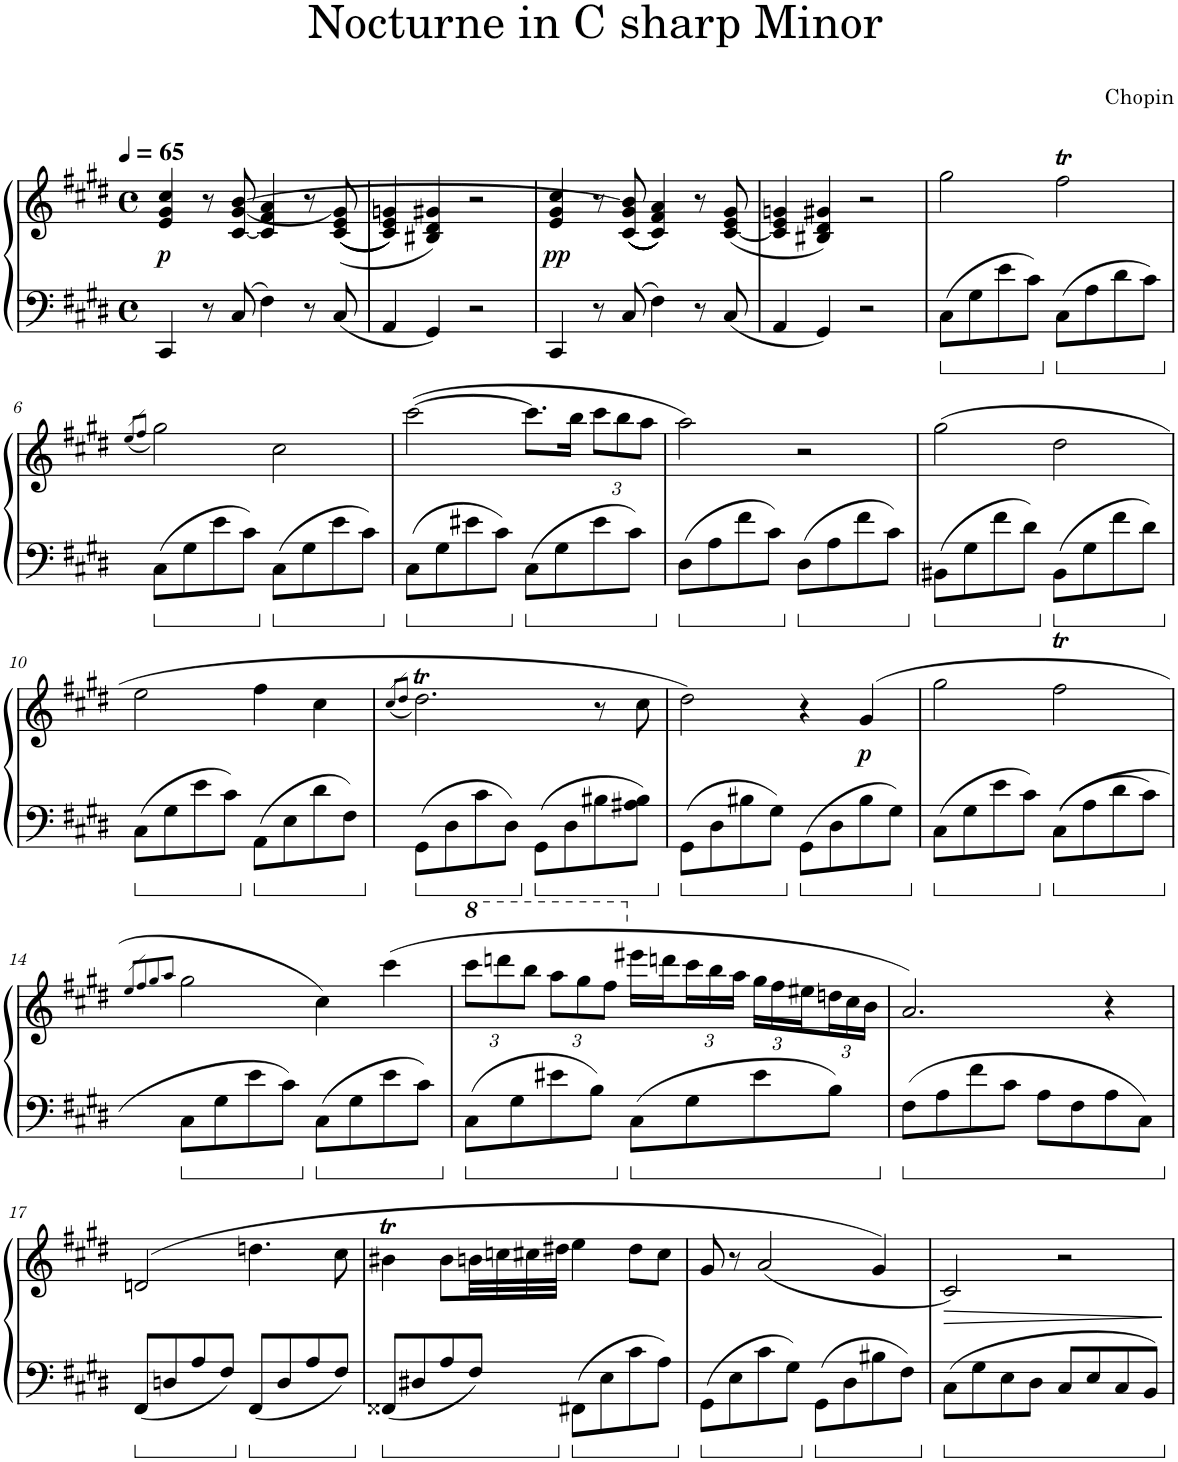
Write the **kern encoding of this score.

**kern	**kern	**dynam
*part1	*part1	*part1
*staff2	*staff1	*staff1/2
*I"Piano	*	*
*I'Pno.	*	*
*clefF4	*clefG2	*
*k[f#c#g#d#]	*k[f#c#g#d#]	*
*M4/4	*M4/4	*
*met(c)	*met(c)	*
*MM65	*MM65	*
=1	=1	=1
!	!	!LO:DY:b
4CC#/	4e/ 4g#/ 4cc#/	p
8r	8r	.
8C#/	[8c#/ [8g#/ [8b/	.
4F#\	4c#/] 4f#/ 4a/	.
8r	8r	.
8C#/	((((8c#/ 8e/ 8g#/]	.
=2	=2	=2
4AA/	4c#/ 4e/ 4gn/)))	.
4GG#/	4B#X/ 4d#/ 4g#X/)	.
2r	2r	.
=3	=3	=3
!	!	!LO:DY:b
4CC#/	4e/ 4g#/ 4cc#/	pp
8r	8r	.
8C#/	((((((8c#/ 8g#/ 8b/]	.
4F#\	4c#/ 4f#/ 4a/))))))	.
8r	8r	.
8C#/	([8c#/ 8e/ 8g#/	.
=4	=4	=4
4AA/	4c#/] 4e/ 4gn/	.
4GG#/	4B#X/ 4d#/ 4g#X/)	.
2r	2r	.
=5	=5	=5
8C#\L	2gg#\	.
8G#\	.	.
8e\	.	.
8c#\J	.	.
8C#\L	2ff#T\	.
8A\	.	.
8d#\	.	.
8c#\J	.	.
!!LO:LB:g=z
=6	=6	=6
.	(8qee/L	.
.	8qff#/J	.
8C#\L	2gg#\)	.
8G#\	.	.
8e\	.	.
8c#\J	.	.
8C#\L	2cc#\	.
8G#\	.	.
8e\	.	.
8c#\J	.	.
=7	=7	=7
8C#\L	([2ccc#\	.
8G#\	.	.
8e#X\	.	.
8c#\J	.	.
8C#\L	8.ccc#\L]	.
8G#\	.	.
.	16bb\Jk	.
*	*Xbrackettup	*
8e#\	12ccc#\L	.
.	12bb\	.
8c#\J	.	.
.	12aa\J	.
=8	=8	=8
8D#\L	2aa\)	.
8A\	.	.
8f#\	.	.
8c#\J	.	.
8D#\L	2r	.
8A\	.	.
8f#\	.	.
8c#\J	.	.
=9	=9	=9
8BB#X\L	(2gg#\	.
8G#\	.	.
8f#\	.	.
8d#\J	.	.
8BB#\L	2dd#\	.
8G#\	.	.
8f#\	.	.
8d#\J	.	.
!!LO:LB:g=z
=10	=10	=10
8C#\L	2ee\	.
8G#\	.	.
8e\	.	.
8c#\J	.	.
8AA\L	4ff#\	.
8E\	.	.
8d#\	4cc#\	.
8F#\J	.	.
=11	=11	=11
.	(8qcc#/L	.
.	8qdd#/J_	.
8GG#\L	2.dd#t\)	.
8D#\	.	.
8c#\	.	.
8D#\J	.	.
8GG#\L	.	.
8D#\	.	.
8B#X\	8r	.
8A#X\ 8B#\J	8cc#\	.
=12	=12	=12
8GG#\L	2dd#\)	.
8D#\	.	.
8B#X\	.	.
8G#\J	.	.
8GG#\L	4r	.
8D#\	.	.
!	!	!LO:DY:b
8B#\	(4g#/	p
8G#\J	.	.
=13	=13	=13
8C#\L	2gg#\	.
8G#\	.	.
8e\	.	.
8c#\J	.	.
8C#\L	2ff#T\	.
8A\	.	.
8d#\	.	.
8c#\J	.	.
!!LO:LB:g=z
=14	=14	=14
.	8qee/L	.
.	8qff#/	.
.	8qgg#/	.
.	8qaa/J	.
8C#\L	2gg#\	.
8G#\	.	.
8e\	.	.
8c#\J	.	.
8C#\L	4cc#\)	.
8G#\	.	.
8e\	(4ccc#\	.
8c#\J	.	.
=15	=15	=15
*	*8va	*
8C#\L	12cccc#\L	.
.	12ddddn\	.
8G#\	.	.
.	12bbb\J	.
8e#X\	12aaa\L	.
.	12ggg#\	.
8B\J	.	.
.	12fff#\J	.
*	*X8va	*
8C#\L	16eee#X\LL	.
.	16dddn\	.
8G#\	24ccc#\	.
.	24bb\	.
.	24aa\JJ	.
8e#\	24gg#\LL	.
.	24ff#\	.
.	24ee#X\	.
8B\J	24ddn\	.
.	24cc#\	.
.	24b\JJ	.
=16	=16	=16
8F#\L	2.a/)	.
8A\	.	.
8f#\	.	.
8c#\J	.	.
8A\L	.	.
8F#\	.	.
8A\	4r	.
8C#\J	.	.
!!LO:LB:g=z
=17	=17	=17
8FF#/L	(2dn/	.
8Dn/	.	.
8A/	.	.
8F#/J	.	.
8FF#/L	4.ddn\	.
8D/	.	.
8A/	.	.
8F#/J	8cc#\	.
=18	=18	=18
8FF##X/L	4b#Xt\	.
8D#X/	.	.
8A/	8b#\L	.
8F#/J	32bn\LL	.
.	32ccn\	.
.	32cc#X\	.
.	32dd#X\JJJ	.
8FF#X\L	4ee\	.
8E\	.	.
8c#\	8dd#\L	.
8A\J	8cc#\J	.
=19	=19	=19
8GG#\L	8g#/	.
8E\	8r	.
8c#\	(2a/	.
8G#\J	.	.
8GG#\L	.	.
8D#\	.	.
8B#X\	4g#/)	.
8F#\J	.	.
=20	=20	=20
!	!	!LO:HP:b
8C#\L	2c#/)	>
8G#\	.	.
8E\	.	.
8D#\J	.	.
8C#/L	2r	.
8E/	.	.
8C#/	.	.
8BB/J	.	.
.	.	]
=	=	=
*-	*-	*-
